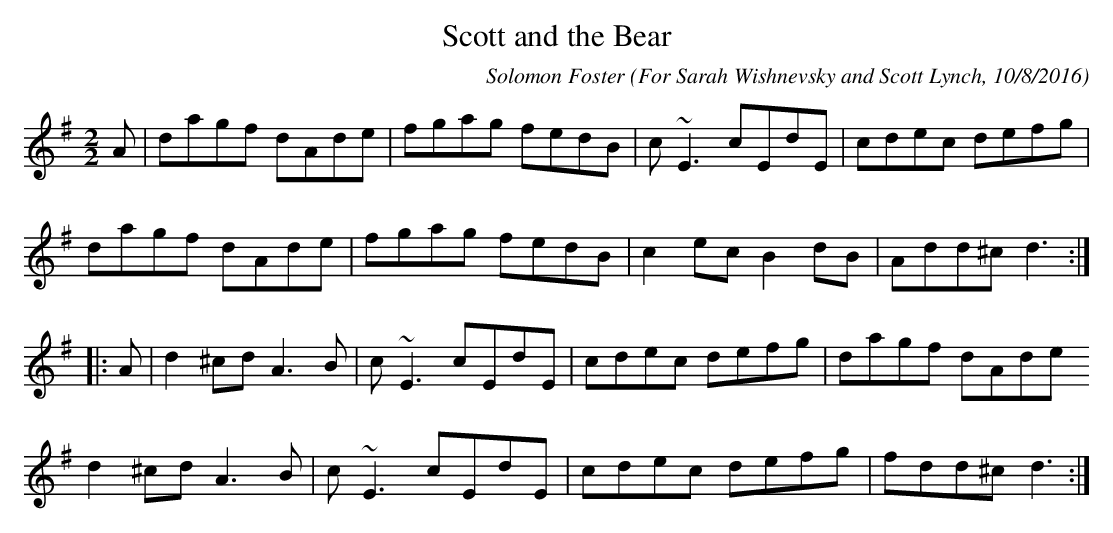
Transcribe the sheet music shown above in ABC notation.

X:1
T:Scott and the Bear
O:For Sarah Wishnevsky and Scott Lynch, 10/8/2016
M:2/2
L:1/8
C:Solomon Foster
K:Dmix
A|dagf dAde|fgag fedB|c~E3 cEdE|cdec defg|
dagf dAde|fgag fedB|c2ec B2dB|Add^c d3:|
|:A|d2^cd A3B|c~E3 cEdE|cdec defg|dagf dAde
d2^cd A3B|c~E3 cEdE|cdec defg|fdd^c d3:|
